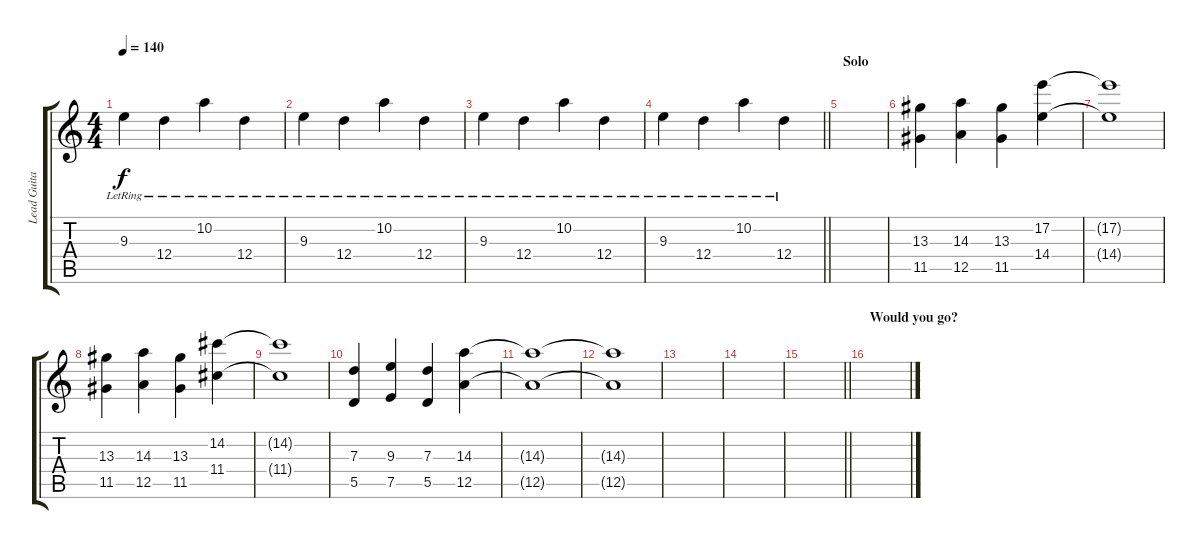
\track ("Lead Guitar" "Lead Guita") {instrument overdrivenguitar}
\staff {score tabs}
\tuning (E4 B3 G3 D3 A2 E2) {hide}
\ts (4 4)
\tempo 140
\clef g2
\ks c
9.3{lr}.4{dy f} 12.4{lr}.4 10.2{lr}.4 12.4{lr}.4 |
9.3{lr}.4 12.4{lr}.4 10.2{lr}.4 12.4{lr}.4 |
9.3{lr}.4 12.4{lr}.4 10.2{lr}.4 12.4{lr}.4 |
\barLineRight lightlight
9.3{lr}.4 12.4{lr}.4 10.2{lr}.4 12.4{lr}.4 |
\section ("" "Solo")
|
(13.3 11.5).4 (14.3 12.5).4 (13.3 11.5).4 (17.2 14.4).4 |
(17.2{t} 14.4{t}).1 |
(13.3 11.5).4 (14.3 12.5).4 (13.3 11.5).4 (14.2 11.4).4 |
(14.2{t} 11.4{t}).1 |
(7.3 5.5).4 (9.3 7.5).4 (7.3 5.5).4 (14.3 12.5).4 |
(14.3{t} 12.5{t}).1 |
(14.3{t} 12.5{t}).1 |
|
|
\barLineRight lightlight
|
\section ("" "Would you go?")
